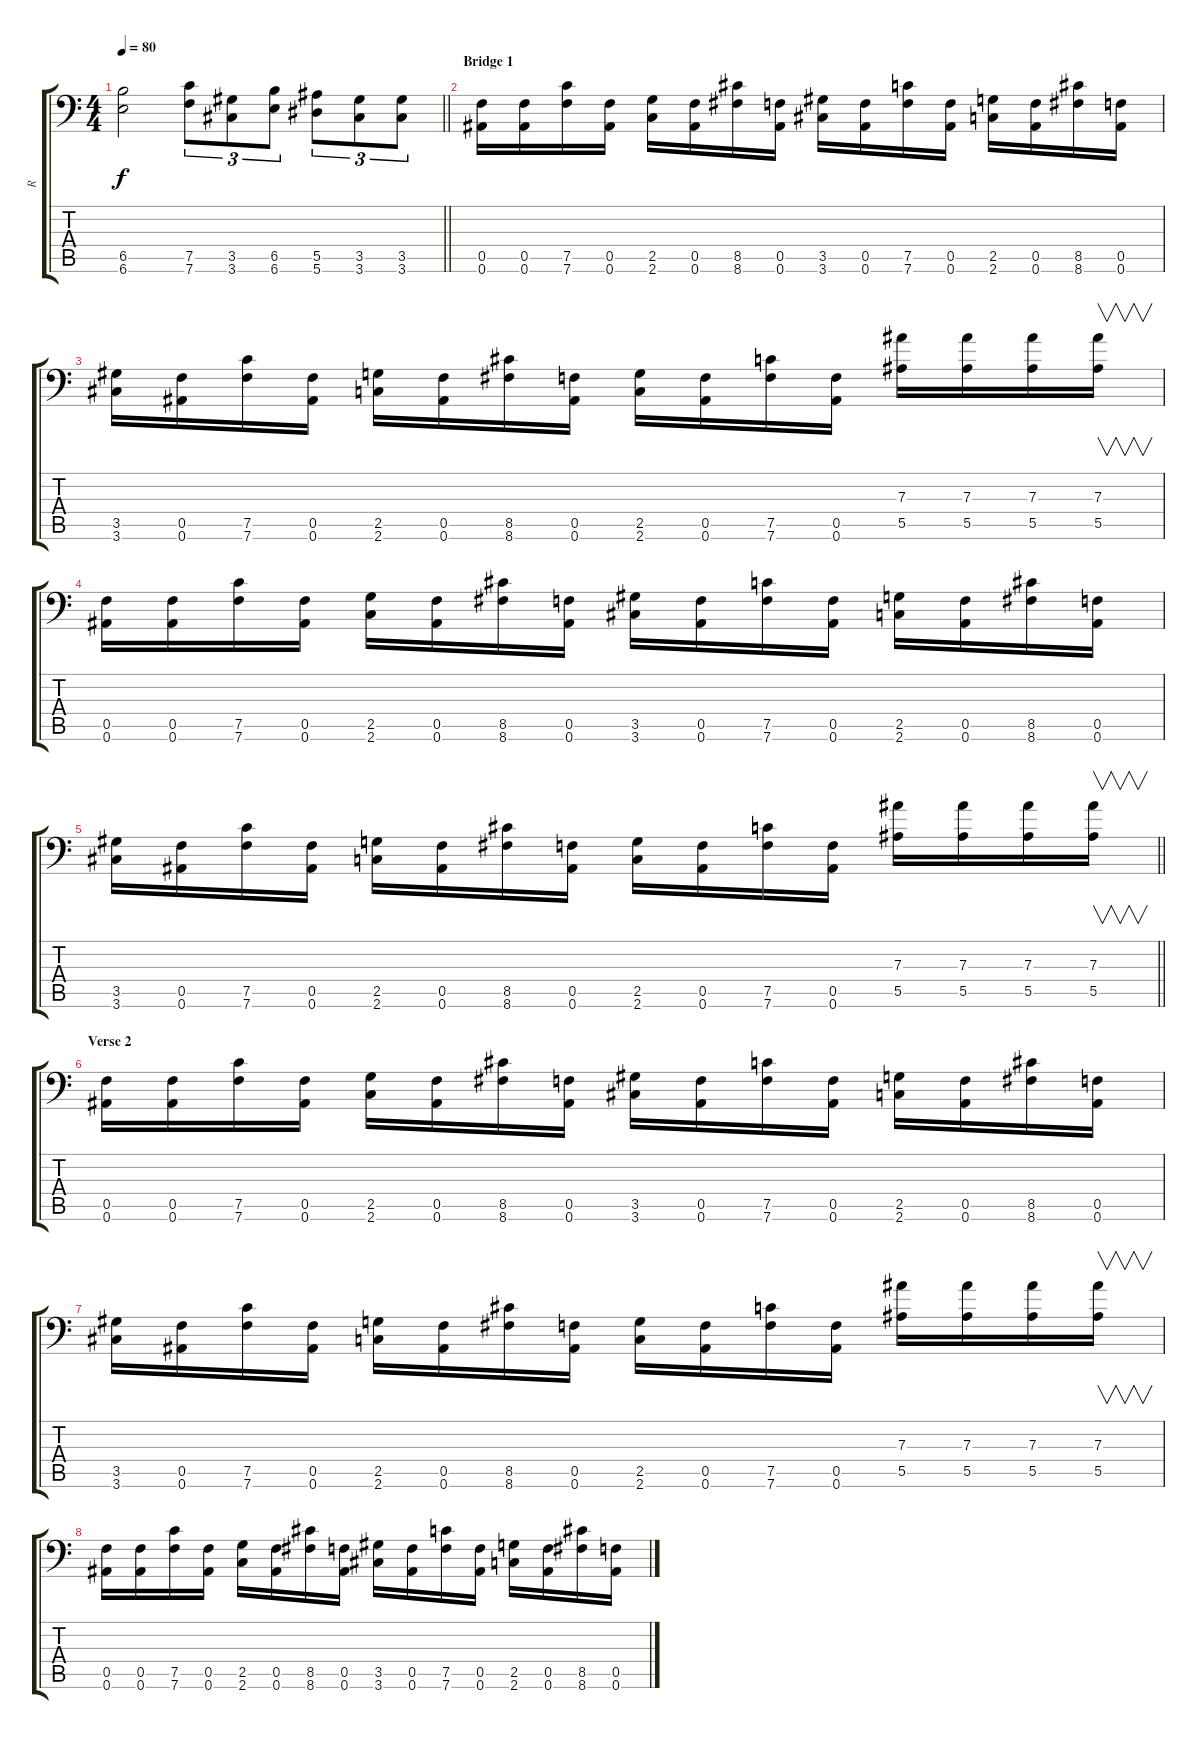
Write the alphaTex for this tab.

\track ("R" "R") {instrument distortionguitar}
\staff {score tabs}
\tuning (C4 G3 Eb3 Bb2 F2 Bb1) {hide}
\ts (4 4)
\tempo 80
\clef f4
\barLineRight lightlight
\ks c
(6.5 6.6).2{dy f} (7.5 7.6).8{tu (3 2)} (3.5 3.6).8{tu (3 2)} (6.5 6.6).8{tu (3 2)} (5.5 5.6).8{tu (3 2)} (3.5 3.6).8{tu (3 2)} (3.5 3.6).8{tu (3 2)} |
\section ("" "Bridge 1")
(0.5 0.6).16 (0.5 0.6).16 (7.5 7.6).16 (0.5 0.6).16 (2.5 2.6).16 (0.5 0.6).16 (8.5 8.6).16 (0.5 0.6).16 (3.5 3.6).16 (0.5 0.6).16 (7.5 7.6).16 (0.5 0.6).16 (2.5 2.6).16 (0.5 0.6).16 (8.5 8.6).16 (0.5 0.6).16 |
(3.5 3.6).16 (0.5 0.6).16 (7.5 7.6).16 (0.5 0.6).16 (2.5 2.6).16 (0.5 0.6).16 (8.5 8.6).16 (0.5 0.6).16 (2.5 2.6).16 (0.5 0.6).16 (7.5 7.6).16 (0.5 0.6).16 (7.3 5.5).16 (7.3 5.5).16 (7.3 5.5).16 (7.3 5.5).16{v} |
(0.5 0.6).16 (0.5 0.6).16 (7.5 7.6).16 (0.5 0.6).16 (2.5 2.6).16 (0.5 0.6).16 (8.5 8.6).16 (0.5 0.6).16 (3.5 3.6).16 (0.5 0.6).16 (7.5 7.6).16 (0.5 0.6).16 (2.5 2.6).16 (0.5 0.6).16 (8.5 8.6).16 (0.5 0.6).16 |
\barLineRight lightlight
(3.5 3.6).16 (0.5 0.6).16 (7.5 7.6).16 (0.5 0.6).16 (2.5 2.6).16 (0.5 0.6).16 (8.5 8.6).16 (0.5 0.6).16 (2.5 2.6).16 (0.5 0.6).16 (7.5 7.6).16 (0.5 0.6).16 (7.3 5.5).16 (7.3 5.5).16 (7.3 5.5).16 (7.3 5.5).16{v} |
\section ("" "Verse 2")
(0.5 0.6).16 (0.5 0.6).16 (7.5 7.6).16 (0.5 0.6).16 (2.5 2.6).16 (0.5 0.6).16 (8.5 8.6).16 (0.5 0.6).16 (3.5 3.6).16 (0.5 0.6).16 (7.5 7.6).16 (0.5 0.6).16 (2.5 2.6).16 (0.5 0.6).16 (8.5 8.6).16 (0.5 0.6).16 |
(3.5 3.6).16 (0.5 0.6).16 (7.5 7.6).16 (0.5 0.6).16 (2.5 2.6).16 (0.5 0.6).16 (8.5 8.6).16 (0.5 0.6).16 (2.5 2.6).16 (0.5 0.6).16 (7.5 7.6).16 (0.5 0.6).16 (7.3 5.5).16 (7.3 5.5).16 (7.3 5.5).16 (7.3 5.5).16{v} |
(0.5 0.6).16 (0.5 0.6).16 (7.5 7.6).16 (0.5 0.6).16 (2.5 2.6).16 (0.5 0.6).16 (8.5 8.6).16 (0.5 0.6).16 (3.5 3.6).16 (0.5 0.6).16 (7.5 7.6).16 (0.5 0.6).16 (2.5 2.6).16 (0.5 0.6).16 (8.5 8.6).16 (0.5 0.6).16
